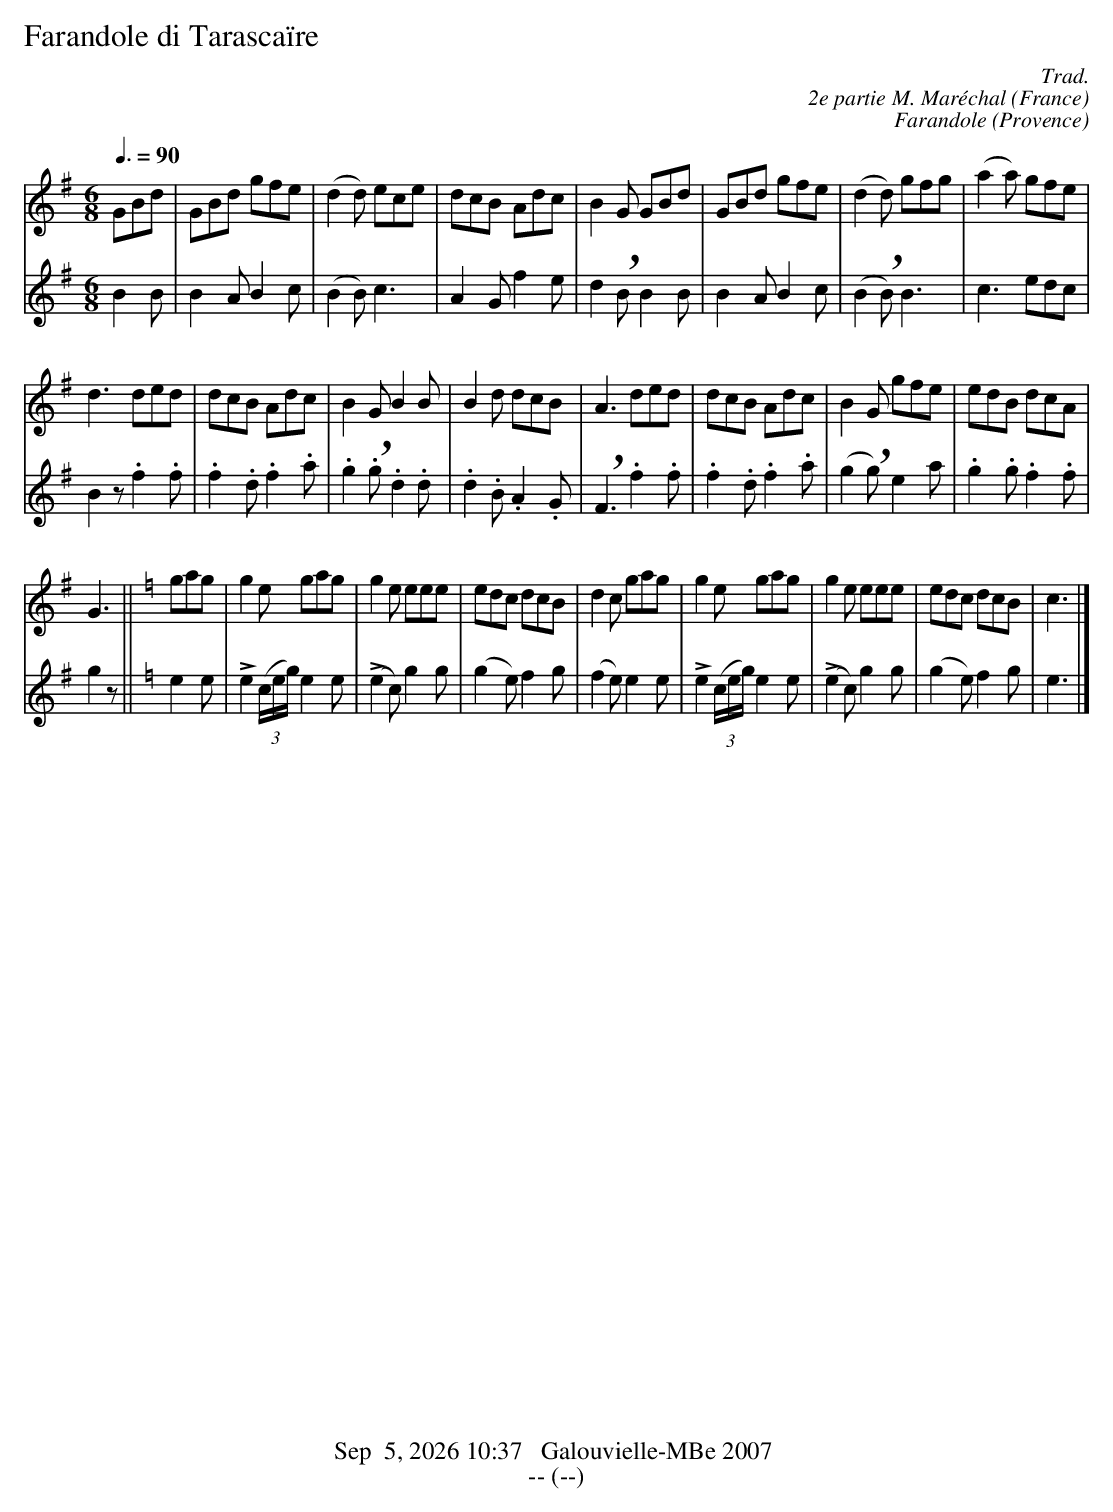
X:1
T:Farandole di Tarascaïre
O:France
C:Trad.
C:2e partie M. Maréchal
M:6/8
Q:3/8=90
K:Gmaj
V:1
GBd|GBd gfe|(d2d) ece|dcB Adc|B2G GBd|GBd gfe|(d2d) gfg|(a2a) gfe|
d3 ded|dcB Adc|B2G B2B|B2d dcB|A3 ded|dcB Adc|B2G gfe|edB dcA|
G3 ||[K:Cmaj]gag|g2e gag|g2e eee|edc dcB|d2c gag|g2e gag|g2e eee|edc dcB|c3|]
V:2
B2B| B2A B2c| (B2B) c3| A2G f2e| d2+breath+B B2B| B2A B2c| (B2+breath+B) B3| c3 edc|
B2z .f2.f|.f2.d .f2.a|.g2+breath+.g .d2.d| .d2.B .A2.G| +breath+F3 .f2.f|.f2.d .f2.a|(g2+breath+g) e2a| .g2.g .f2.f|
g2z ||[K:Cmaj] e2e|Le2 ((3c/2e/2g/2) e2e| (Le2c) g2g| (g2e) f2g| (f2e) e2e| Le2 ((3c/2e/2g/2) e2e| (Le2c) g2g| (g2e) f2g|e3|]
